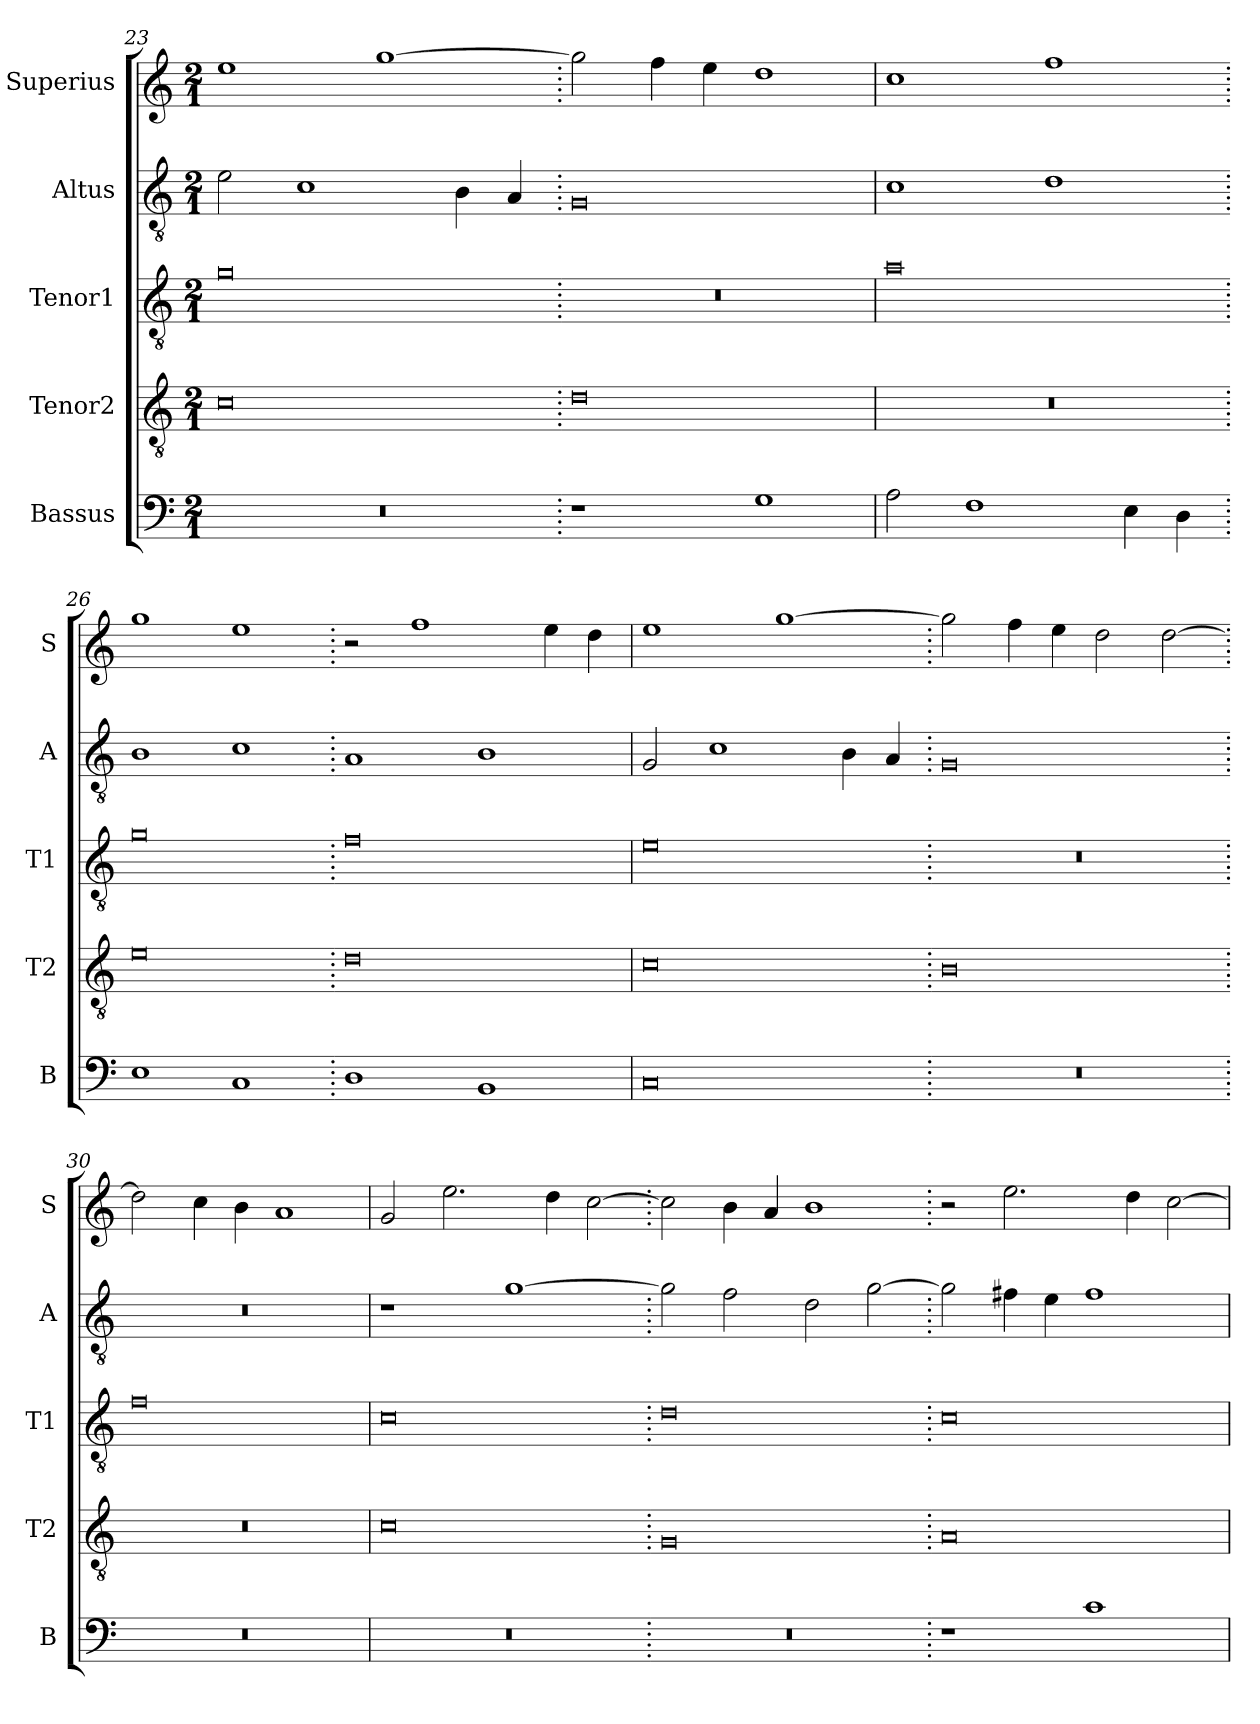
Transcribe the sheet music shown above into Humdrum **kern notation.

**kern	**kern	**kern	**kern	**kern
*part5	*part4	*part3	*part2	*part1
*staff5	*staff4	*staff3	*staff2	*staff1
*I"Bassus	*I"Tenor2	*I"Tenor1	*I"Altus	*I"Superius
*I'B	*I'T2	*I'T1	*I'A	*I'S
*clefF4	*clefGv2	*clefGv2	*clefGv2	*clefG2
*k[]	*k[]	*k[]	*k[]	*k[]
*M2/1	*M2/1	*M2/1	*M2/1	*M2/1
=23	=23	=23	=23	=23
0r	0c	0g	2e\	1ee
.	.	.	1c	.
.	.	.	.	[1gg
.	.	.	4B\	.
.	.	.	4A/	.
=24.	=24.	=24.	=24.	=24.
1r	0d	0r	0G	2gg\]
.	.	.	.	4ff\
.	.	.	.	4ee\
1G	.	.	.	1dd
=25	=25	=25	=25	=25
2A\	0r	0a	1c	1cc
1F	.	.	.	.
.	.	.	1d	1ff
4E\	.	.	.	.
4D\	.	.	.	.
=26.	=26.	=26.	=26.	=26.
1E	0e	0g	1B	1gg
1C	.	.	1c	1ee
=27.	=27.	=27.	=27.	=27.
1D	0d	0f	1A	2r
.	.	.	.	1ff
1BB	.	.	1B	.
.	.	.	.	4ee\
.	.	.	.	4dd\
=28	=28	=28	=28	=28
0C	0c	0e	2G/	1ee
.	.	.	1c	.
.	.	.	.	[1gg
.	.	.	4B\	.
.	.	.	4A/	.
=29.	=29.	=29.	=29.	=29.
0r	0B	0r	0G	2gg\]
.	.	.	.	4ff\
.	.	.	.	4ee\
.	.	.	.	2dd\
.	.	.	.	[2dd\
=30.	=30.	=30.	=30.	=30.
0r	0r	0f	0r	2dd\]
.	.	.	.	4cc\
.	.	.	.	4b\
.	.	.	.	1a
=31	=31	=31	=31	=31
0r	0c	0c	1r	2g/
.	.	.	.	2.ee\
.	.	.	[1g	.
.	.	.	.	4dd\
.	.	.	.	[2cc\
=32.	=32.	=32.	=32.	=32.
0r	0G	0d	2g\]	2cc\]
.	.	.	2f\	4b\
.	.	.	.	4a/
.	.	.	2d\	1b
.	.	.	[2g\	.
=33.	=33.	=33.	=33.	=33.
1r	0A	0c	2g\]	2r
.	.	.	4f#X\	2.ee\
.	.	.	4e\	.
1c	.	.	1f#	.
.	.	.	.	4dd\
.	.	.	.	[2cc\
=	=	=	=	=
*-	*-	*-	*-	*-
